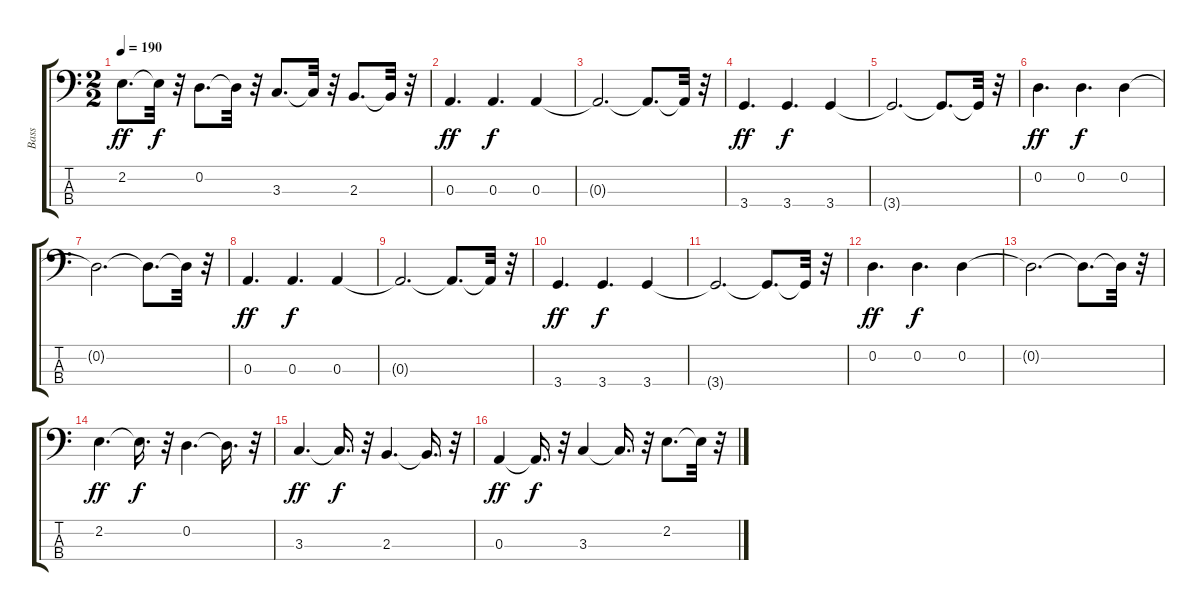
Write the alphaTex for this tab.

\track ("Bass" "Bass") {instrument acousticbass}
\staff {score tabs}
\tuning (G2 D2 A1 E1) {hide}
\ts (2 2)
\tempo 190
\clef f4
\ks c
2.2.8{d dy ff} 2.2{t}.32{dy f} r.32 0.2.8{d} 0.2{t}.32 r.32 3.3.8{d} 3.3{t}.32 r.32 2.3.8{d} 2.3{t}.32 r.32 |
0.3.4{d dy ff} 0.3.4{d dy f} 0.3.4 |
0.3{t}.2{d} 0.3{t}.8{d} 0.3{t}.32 r.32 |
3.4.4{d dy ff volume 13} 3.4.4{d dy f} 3.4.4 |
3.4{t}.2{d} 3.4{t}.8{d} 3.4{t}.32 r.32 |
0.2.4{d dy ff volume 13} 0.2.4{d dy f} 0.2.4 |
0.2{t}.2{d} 0.2{t}.8{d} 0.2{t}.32 r.32 |
0.3.4{d dy ff volume 13} 0.3.4{d dy f} 0.3.4 |
0.3{t}.2{d} 0.3{t}.8{d} 0.3{t}.32 r.32 |
3.4.4{d dy ff volume 13} 3.4.4{d dy f} 3.4.4 |
3.4{t}.2{d} 3.4{t}.8{d} 3.4{t}.32 r.32 |
0.2.4{d dy ff volume 13} 0.2.4{d dy f} 0.2.4 |
0.2{t}.2{d} 0.2{t}.8{d} 0.2{t}.32 r.32 |
2.2.4{d dy ff volume 13} 2.2{t}.16{d dy f} r.32 0.2.4{d} 0.2{t}.16{d} r.32 |
3.3.4{d dy ff} 3.3{t}.16{d dy f} r.32 2.3.4{d} 2.3{t}.16{d} r.32 |
0.3.4{dy ff} 0.3{t}.16{d dy f} r.32 3.3.4 3.3{t}.16{d} r.32 2.2.8{d} 2.2{t}.32 r.32
